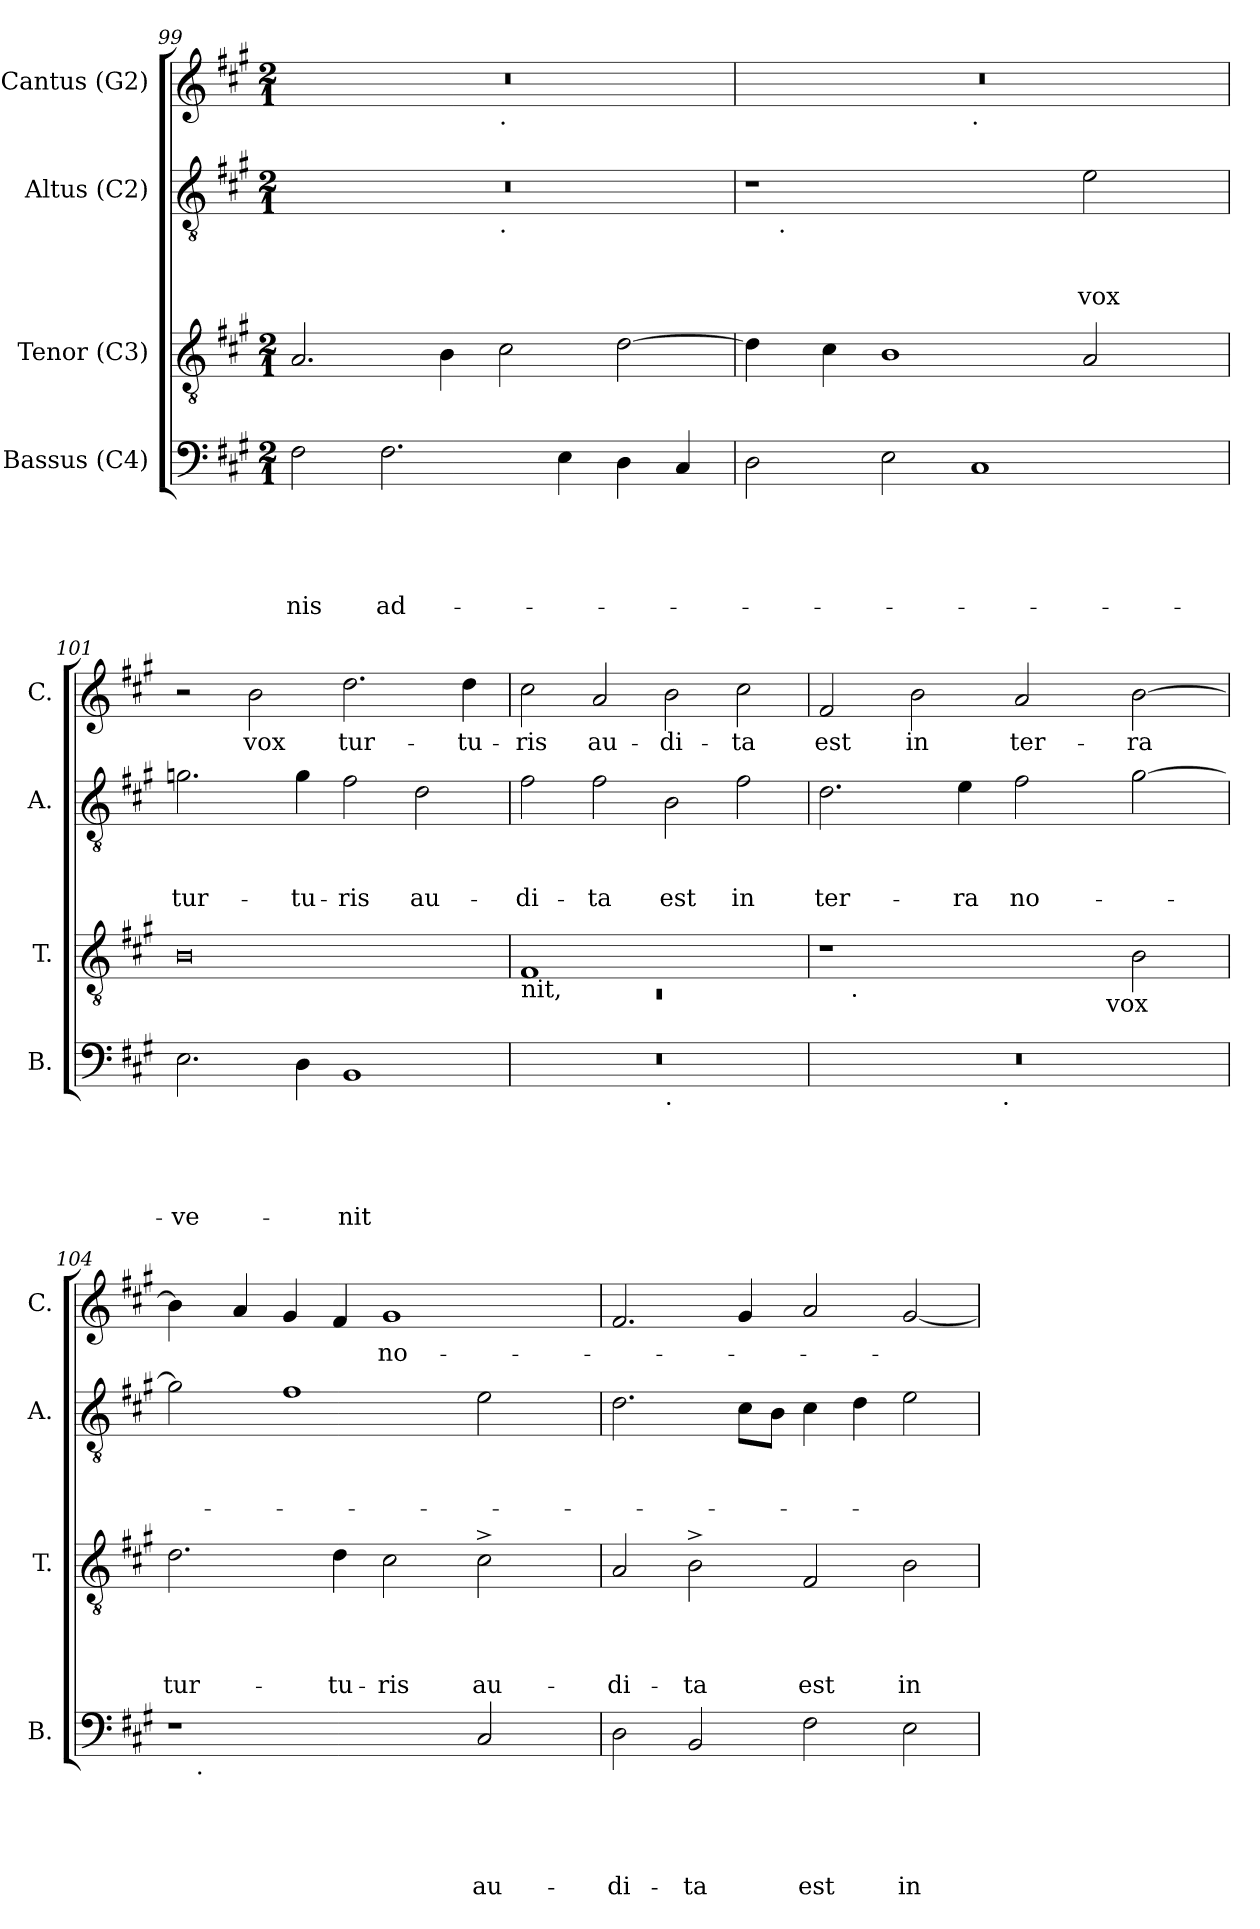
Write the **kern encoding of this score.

**kern	**text	**text	**text	**text	**text	**kern	**text	**text	**text	**text	**kern	**text	**text	**text	**kern	**text
*part4	*part4	*part4	*part4	*part4	*part4	*part3	*part3	*part3	*part3	*part3	*part2	*part2	*part2	*part2	*part1	*part1
*staff4	*staff4	*staff4	*staff4	*staff4	*staff4	*staff3	*staff3	*staff3	*staff3	*staff3	*staff2	*staff2	*staff2	*staff2	*staff1	*staff1
*I"Bassus (C4)	*	*	*	*	*	*I"Tenor (C3)	*	*	*	*	*I"Altus (C2)	*	*	*	*I"Cantus (G2)	*
*I'B.	*	*	*	*	*	*I'T.	*	*	*	*	*I'A.	*	*	*	*I'C.	*
!!LO:LB:g=z
*clefF4	*	*	*	*	*	*clefGv2	*	*	*	*	*clefGv2	*	*	*	*clefG2	*
*k[f#c#g#]	*	*	*	*	*	*k[f#c#g#]	*	*	*	*	*k[f#c#g#]	*	*	*	*k[f#c#g#]	*
*A:	*	*	*	*	*	*A:	*	*	*	*	*A:	*	*	*	*A:	*
*M2/1	*	*	*	*	*	*M2/1	*	*	*	*	*M2/1	*	*	*	*M2/1	*
=99	=99	=99	=99	=99	=99	=99	=99	=99	=99	=99	=99	=99	=99	=99	=99	=99
!	!	!	!	!	!LO:LY:b	!	!	!	!	!	!	!	!	!	!	!
*	*	*	*	*	*	*	*	*	*	*	*^	*	*	*	*^	*
2F#\	.	.	.	.	-nis	2.A/	.	.	.	.	0r	1ryy	.	.	.	0r	1ryy	.
!	!	!	!	!	!LO:LY:b	!	!	!	!	!	!	!	!	!	!	!	!	!
2.F#\	.	.	.	.	ad-	.	.	.	.	.	.	.	.	.	.	.	.	.
.	.	.	.	.	.	4B\	.	.	.	.	.	.	.	.	.	.	.	.
!	!	!	!	!	!	!	!	!	!	!	!	!	!	!	!	!	!LO:TX:b:t=.	!
!	!	!	!	!	!	!	!	!	!	!	!	!LO:TX:b:t=.	!	!	!	!	!	!
.	.	.	.	.	.	2c#\	.	.	.	.	.	1ryy	.	.	.	.	1ryy	.
4E\	.	.	.	.	.	.	.	.	.	.	.	.	.	.	.	.	.	.
4D\	.	.	.	.	.	[>2d\	.	.	.	.	.	.	.	.	.	.	.	.
4C#/	.	.	.	.	.	.	.	.	.	.	.	.	.	.	.	.	.	.
=100	=100	=100	=100	=100	=100	=100	=100	=100	=100	=100	=100	=100	=100	=100	=100	=100	=100	=100
2D\	.	.	.	.	.	4d\]	.	.	.	.	1r	16.ryy	.	.	.	0r	1ryy	.
!	!	!	!	!	!	!	!	!	!	!	!	!LO:TX:b:t=.	!	!	!	!	!	!
.	.	.	.	.	.	.	.	.	.	.	.	1ryy	.	.	.	.	.	.
.	.	.	.	.	.	4c#\	.	.	.	.	.	.	.	.	.	.	.	.
2E\	.	.	.	.	.	1B	.	.	.	.	.	.	.	.	.	.	.	.
!	!	!	!	!	!	!	!	!	!	!	!	!	!	!	!	!	!LO:TX:b:t=.	!
1C#	.	.	.	.	.	.	.	.	.	.	2ryy	.	.	.	.	.	1ryy	.
.	.	.	.	.	.	.	.	.	.	.	.	2ryy	.	.	.	.	.	.
!	!	!	!	!	!	!	!	!	!	!	!	!	!	!	!LO:LY:b	!	!	!
.	.	.	.	.	.	2A/	.	.	.	.	2e\	.	.	.	vox	.	.	.
.	.	.	.	.	.	.	.	.	.	.	.	4ryy	.	.	.	.	.	.
.	.	.	.	.	.	.	.	.	.	.	.	8ryy	.	.	.	.	.	.
.	.	.	.	.	.	.	.	.	.	.	.	32ryy	.	.	.	.	.	.
=101	=101	=101	=101	=101	=101	=101	=101	=101	=101	=101	=101	=101	=101	=101	=101	=101	=101	=101
!	!	!	!	!	!LO:LY:b	!	!	!	!	!	!	!	!	!	!LO:LY:b	!	!	!
*	*	*	*	*	*	*	*	*	*	*	*v	*v	*	*	*	*	*	*
*	*	*	*	*	*	*	*	*	*	*	*	*	*	*	*v	*v	*
2.E\	.	.	.	.	-ve-	0B	.	.	.	.	2.gn\	.	.	tur-	2r	.
!	!	!	!	!	!	!	!	!	!	!	!	!	!	!	!	!LO:LY:b
.	.	.	.	.	.	.	.	.	.	.	.	.	.	.	2b\	vox
!	!	!	!	!	!	!	!	!	!	!	!	!	!	!LO:LY:b	!	!
4D\	.	.	.	.	.	.	.	.	.	.	4g\	.	.	-tu-	.	.
!	!	!	!	!	!LO:LY:b	!	!	!	!	!	!	!	!	!LO:LY:b:rj	!	!LO:LY:b
1BB	.	.	.	.	-nit	.	.	.	.	.	2f#\	.	.	-ris	2.dd\	tur-
!	!	!	!	!	!	!	!	!	!	!	!	!	!	!LO:LY:b	!	!
.	.	.	.	.	.	.	.	.	.	.	2d\	.	.	au-	.	.
!	!	!	!	!	!	!	!	!	!	!	!	!	!	!	!	!LO:LY:b
.	.	.	.	.	.	.	.	.	.	.	.	.	.	.	4dd\	-tu-
=102	=102	=102	=102	=102	=102	=102	=102	=102	=102	=102	=102	=102	=102	=102	=102	=102
*	*	*	*	*	*	*^	*	*	*	*	*	*	*	*	*	*
!	!	!	!	!	!	!LO:TX:b:t=nit,	!	!	!	!	!	!	!	!	!	!	!
!	!	!	!	!	!	!	!LO:N:vis=1	!	!	!	!	!	!	!	!LO:LY:b	!	!LO:LY:b
*^	*	*	*	*	*	*	*	*	*	*	*	*	*	*	*	*	*
0r	1ryy	.	.	.	.	.	1F#	0rC	.	.	.	.	2f#\	.	.	-di-	2cc#\	-ris
!	!	!	!	!	!	!	!	!	!	!	!	!	!	!	!	!LO:LY:b	!	!LO:LY:b
.	.	.	.	.	.	.	.	.	.	.	.	.	2f#\	.	.	-ta	2a/	au-
!	!LO:TX:b:t=.	!	!	!	!	!	!	!	!	!	!	!	!	!	!	!	!	!
!	!	!	!	!	!	!	!	!	!	!	!	!	!	!	!	!LO:LY:b	!	!LO:LY:b
.	1ryy	.	.	.	.	.	1ryy	.	.	.	.	.	2B\	.	.	est	2b\	-di-
!	!	!	!	!	!	!	!	!	!	!	!	!	!	!	!	!LO:LY:b	!	!LO:LY:b
.	.	.	.	.	.	.	.	.	.	.	.	.	2f#\	.	.	in	2cc#\	-ta
*	*	*	*	*	*	*	*v	*v	*	*	*	*	*	*	*	*	*	*
=103	=103	=103	=103	=103	=103	=103	=103	=103	=103	=103	=103	=103	=103	=103	=103	=103	=103
!	!	!	!	!	!	!	!	!	!	!	!	!	!	!	!LO:LY:b	!	!LO:LY:b
*	*	*	*	*	*	*	*^	*	*	*	*	*	*	*	*	*	*
*	*	*	*	*	*	*	*	*^	*	*	*	*	*	*	*	*	*	*
0r	2ryy	.	.	.	.	.	1r	8ryy	1ryy	.	.	.	.	2.d\	.	.	ter-	2f#/	est
!	!	!	!	!	!	!	!	!LO:TX:b:t=.	!	!	!	!	!	!	!	!	!	!	!
.	.	.	.	.	.	.	.	1...ryy	.	.	.	.	.	.	.	.	.	.	.
!	!	!	!	!	!	!	!	!	!	!	!	!	!	!	!	!	!	!	!LO:LY:b
.	4...ryy	.	.	.	.	.	.	.	.	.	.	.	.	.	.	.	.	2b\	in
!	!	!	!	!	!	!	!	!	!	!	!	!	!	!	!	!	!LO:LY:b	!	!
.	.	.	.	.	.	.	.	.	.	.	.	.	.	4e\	.	.	-ra	.	.
!	!LO:TX:b:t=.	!	!	!	!	!	!	!	!	!	!	!	!	!	!	!	!	!	!
.	1ryy	.	.	.	.	.	.	.	.	.	.	.	.	.	.	.	.	.	.
!	!	!	!	!	!	!	!	!	!	!	!	!	!	!	!	!	!LO:LY:b	!	!LO:LY:b
.	.	.	.	.	.	.	2ryy	.	4ryy	.	.	.	.	2f#\	.	.	no-	2a/	ter-
.	.	.	.	.	.	.	.	.	8ryy	.	.	.	.	.	.	.	.	.	.
.	.	.	.	.	.	.	.	.	32ryy	.	.	.	.	.	.	.	.	.	.
!	!	!	!	!	!	!	!	!	!LO:TX:b:t=vox	!	!	!	!	!	!	!	!	!	!
.	.	.	.	.	.	.	.	.	2ryy	.	.	.	.	.	.	.	.	.	.
!	!	!	!	!	!	!	!	!	!	!	!	!	!	!	!	!	!	!	!LO:LY:b
.	.	.	.	.	.	.	2B\	.	.	.	.	.	.	[>2g#\	.	.	.	[>2b\	-ra
.	.	.	.	.	.	.	.	.	16.ryy	.	.	.	.	.	.	.	.	.	.
.	32ryy	.	.	.	.	.	.	.	.	.	.	.	.	.	.	.	.	.	.
!!LO:PB:g=z
=104	=104	=104	=104	=104	=104	=104	=104	=104	=104	=104	=104	=104	=104	=104	=104	=104	=104	=104	=104
!	!	!	!	!	!	!	!	!	!	!	!	!	!LO:LY:b	!	!	!	!	!	!
*	*	*	*	*	*	*	*v	*v	*v	*	*	*	*	*	*	*	*	*	*
1r	16.ryy	.	.	.	.	.	2.d\	.	.	.	-tur-	2g#\]	.	.	.	4b\]	.
!	!LO:TX:b:t=.	!	!	!	!	!	!	!	!	!	!	!	!	!	!	!	!
.	1ryy	.	.	.	.	.	.	.	.	.	.	.	.	.	.	.	.
.	.	.	.	.	.	.	.	.	.	.	.	.	.	.	.	4a/	.
.	.	.	.	.	.	.	.	.	.	.	.	1f#	.	.	.	4g#/	.
!	!	!	!	!	!	!	!	!	!	!	!LO:LY:b	!	!	!	!	!	!
.	.	.	.	.	.	.	4d\	.	.	.	-tu-	.	.	.	.	4f#/	.
!	!	!	!	!	!	!	!	!	!	!	!LO:LY:b:rj	!	!	!	!	!	!LO:LY:b
2ryy	.	.	.	.	.	.	2c#\	.	.	.	-ris	.	.	.	.	1g#	no-
.	2ryy	.	.	.	.	.	.	.	.	.	.	.	.	.	.	.	.
!	!	!	!	!	!	!LO:LY:b	!	!	!	!	!LO:LY:b	!	!	!	!	!	!
2C#/	.	.	.	.	.	au-	2c#^>\	.	.	.	au-	2e\	.	.	.	.	.
.	4ryy	.	.	.	.	.	.	.	.	.	.	.	.	.	.	.	.
.	8ryy	.	.	.	.	.	.	.	.	.	.	.	.	.	.	.	.
.	32ryy	.	.	.	.	.	.	.	.	.	.	.	.	.	.	.	.
=105	=105	=105	=105	=105	=105	=105	=105	=105	=105	=105	=105	=105	=105	=105	=105	=105	=105
!	!	!	!	!	!	!LO:LY:b	!	!	!	!	!LO:LY:b	!	!	!	!	!	!
*v	*v	*	*	*	*	*	*	*	*	*	*	*	*	*	*	*	*
2D\	.	.	.	.	-di-	2A/	.	.	.	-di-	2.d\	.	.	.	2.f#/	.
!	!	!	!	!	!LO:LY:b	!	!	!	!	!LO:LY:b	!	!	!	!	!	!
2BB/	.	.	.	.	-ta	2B^>\	.	.	.	-ta	.	.	.	.	.	.
.	.	.	.	.	.	.	.	.	.	.	8c#\L	.	.	.	4g#/	.
.	.	.	.	.	.	.	.	.	.	.	8B\J	.	.	.	.	.
!	!	!	!	!	!LO:LY:b	!	!	!	!	!LO:LY:b	!	!	!	!	!	!
2F#\	.	.	.	.	est	2F#/	.	.	.	est	4c#\	.	.	.	2a/	.
.	.	.	.	.	.	.	.	.	.	.	4d\	.	.	.	.	.
!	!	!	!	!	!LO:LY:b	!	!	!	!	!LO:LY:b	!	!	!	!	!	!
2E\	.	.	.	.	in	2B\	.	.	.	in	2e\	.	.	.	[<2g#/	.
=	=	=	=	=	=	=	=	=	=	=	=	=	=	=	=	=
*-	*-	*-	*-	*-	*-	*-	*-	*-	*-	*-	*-	*-	*-	*-	*-	*-
